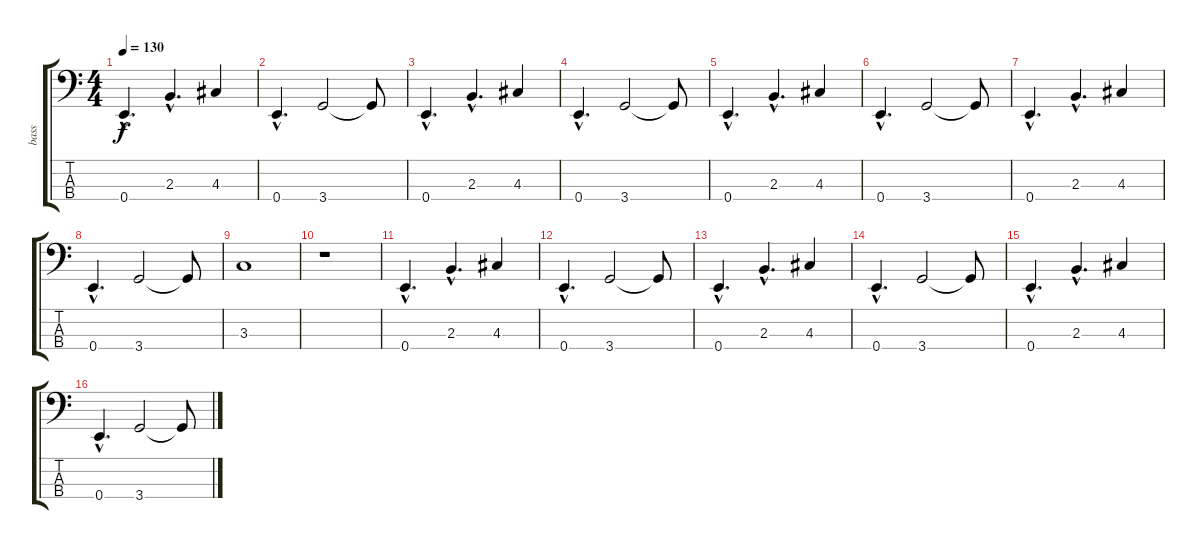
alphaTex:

\track ("bass" "bass") {instrument slapbass2}
\staff {score tabs}
\tuning (G2 D2 A1 E1) {hide}
\ts (4 4)
\tempo 130
\clef f4
\ks c
0.4{hac}.4{d dy f instrument slapbass2} 2.3{hac}.4{d} 4.3.4 |
0.4{hac}.4{d} 3.4.2 3.4{t}.8 |
0.4{hac}.4{d} 2.3{hac}.4{d} 4.3.4 |
0.4{hac}.4{d} 3.4.2 3.4{t}.8 |
0.4{hac}.4{d} 2.3{hac}.4{d} 4.3.4 |
0.4{hac}.4{d} 3.4.2 3.4{t}.8 |
0.4{hac}.4{d} 2.3{hac}.4{d} 4.3.4 |
0.4{hac}.4{d} 3.4.2 3.4{t}.8 |
3.3.1 |
r.1 |
0.4{hac}.4{d} 2.3{hac}.4{d} 4.3.4 |
0.4{hac}.4{d} 3.4.2 3.4{t}.8 |
0.4{hac}.4{d} 2.3{hac}.4{d} 4.3.4 |
0.4{hac}.4{d} 3.4.2 3.4{t}.8 |
0.4{hac}.4{d} 2.3{hac}.4{d} 4.3.4 |
0.4{hac}.4{d} 3.4.2 3.4{t}.8
